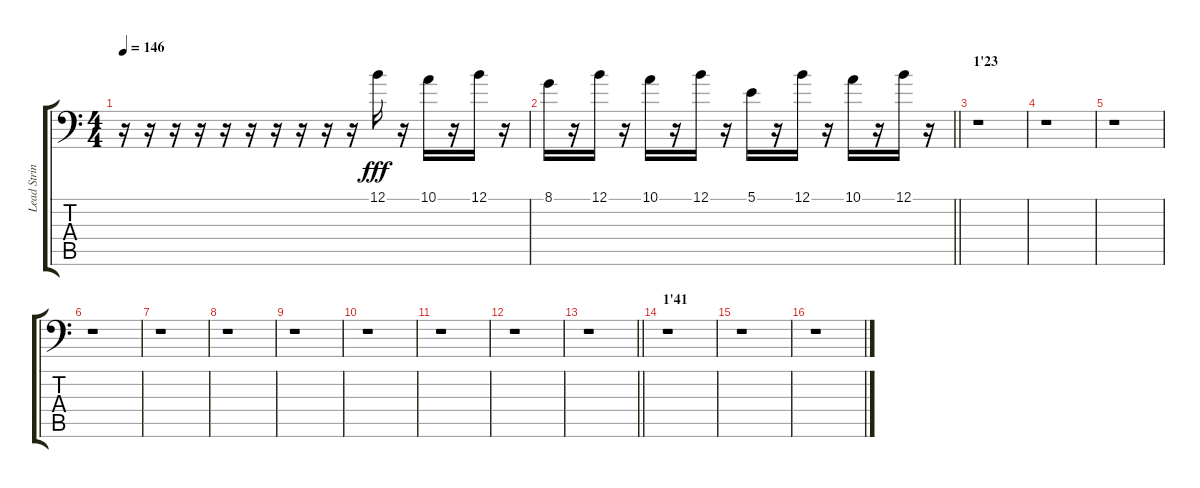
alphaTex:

\track ("Lead Strings" "Lead Strin") {instrument stringensemble1}
\staff {score tabs}
\tuning (B3 Gb3 D3 A2 E2 A1) {hide}
\ts (4 4)
\tempo 146
\clef f4
\ks c
r.16{dy fff} r.16 r.16 r.16 r.16 r.16 r.16 r.16 r.16 r.16 12.1.16 r.16 10.1.16 r.16 12.1.16 r.16 |
\barLineRight lightlight
8.1.16 r.16 12.1.16 r.16 10.1.16 r.16 12.1.16 r.16 5.1.16 r.16 12.1.16 r.16 10.1.16 r.16 12.1.16 r.16 |
\section ("" "1'23")
r.1 |
r.1 |
r.1 |
r.1 |
r.1 |
r.1 |
r.1 |
r.1 |
r.1 |
r.1 |
\barLineRight lightlight
r.1 |
\section ("" "1'41")
r.1 |
r.1 |
r.1
